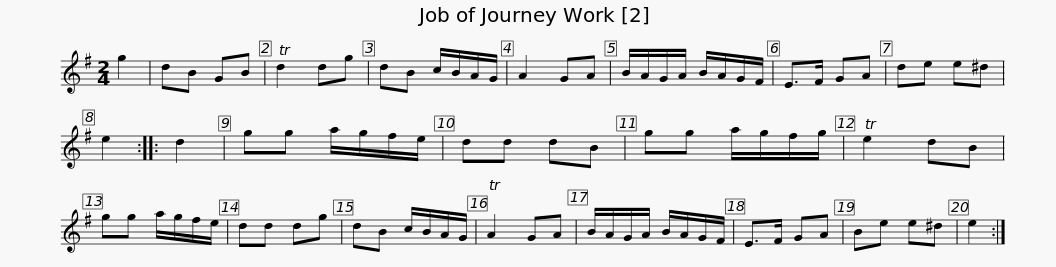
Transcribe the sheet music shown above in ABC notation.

X:1
L:1/8
M:2/4
I:linebreak $
K:G
V:1 treble
V:1
 g2 | dB GB | Td2 dg | dB c/B/A/G/ | A2 GA | %5
 B/A/G/A/ B/A/G/F/ | E>F GA | de e^d | e2 :: d2 | %10
 gg a/g/f/e/ |$ dd dB | gg a/g/f/g/ | Te2 dB | gg a/g/f/e/ | %15
 dd dg | dB c/B/A/G/ | TA2 GA | B/A/G/A/ B/A/G/F/ | E>F GA |$ %20
 Be e^d | e2 :| %22
